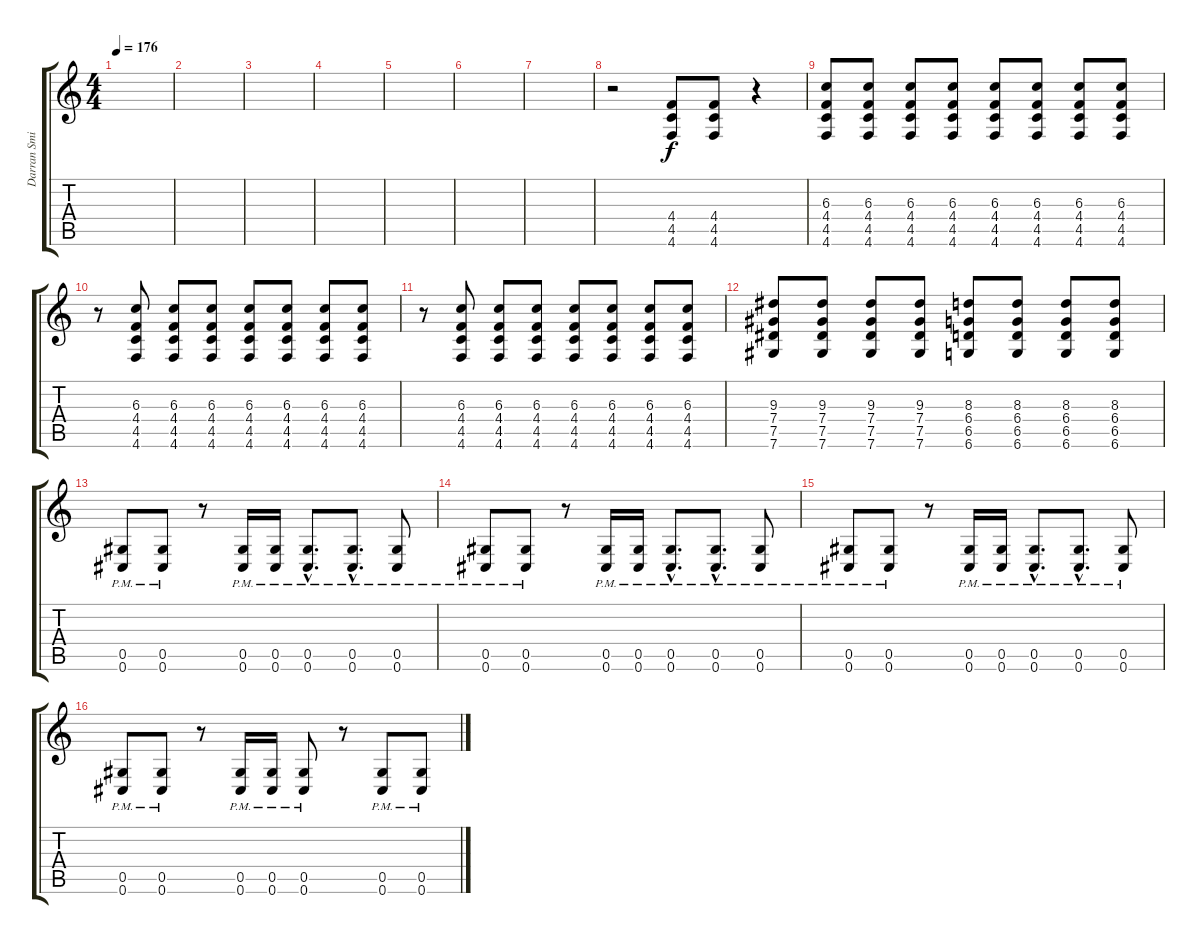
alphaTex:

\track ("Darran Smith (guitar)" "Darran Smi") {instrument distortionguitar}
\staff {score tabs}
\tuning (Eb4 Bb3 Gb3 Db3 Ab2 Db2) {hide}
\ts (4 4)
\tempo 176
\clef g2
\ks c
|
|
|
|
|
|
|
r.2 (4.4 4.5 4.6).8 (4.4 4.5 4.6).8 r.4 |
(6.3 4.4 4.5 4.6).8 (6.3 4.4 4.5 4.6).8 (6.3 4.4 4.5 4.6).8 (6.3 4.4 4.5 4.6).8 (6.3 4.4 4.5 4.6).8 (6.3 4.4 4.5 4.6).8 (6.3 4.4 4.5 4.6).8 (6.3 4.4 4.5 4.6).8 |
r.8 (6.3 4.4 4.5 4.6).8 (6.3 4.4 4.5 4.6).8 (6.3 4.4 4.5 4.6).8 (6.3 4.4 4.5 4.6).8 (6.3 4.4 4.5 4.6).8 (6.3 4.4 4.5 4.6).8 (6.3 4.4 4.5 4.6).8 |
r.8 (6.3 4.4 4.5 4.6).8 (6.3 4.4 4.5 4.6).8 (6.3 4.4 4.5 4.6).8 (6.3 4.4 4.5 4.6).8 (6.3 4.4 4.5 4.6).8 (6.3 4.4 4.5 4.6).8 (6.3 4.4 4.5 4.6).8 |
(9.3 7.4 7.5 7.6).8 (9.3 7.4 7.5 7.6).8 (9.3 7.4 7.5 7.6).8 (9.3 7.4 7.5 7.6).8 (8.3 6.4 6.5 6.6).8 (8.3 6.4 6.5 6.6).8 (8.3 6.4 6.5 6.6).8 (8.3 6.4 6.5 6.6).8 |
(0.5{pm} 0.6{pm}).8 (0.5{pm} 0.6{pm}).8 r.8 (0.5{pm} 0.6{pm}).16 (0.5{pm} 0.6{pm}).16 (0.5{hac pm} 0.6{hac pm}).8{d} (0.5{hac pm} 0.6{hac pm}).8{d} (0.5{pm} 0.6{pm}).8 |
(0.5{pm} 0.6{pm}).8 (0.5{pm} 0.6{pm}).8 r.8 (0.5{pm} 0.6{pm}).16 (0.5{pm} 0.6{pm}).16 (0.5{hac pm} 0.6{hac pm}).8{d} (0.5{hac pm} 0.6{hac pm}).8{d} (0.5{pm} 0.6{pm}).8 |
(0.5{pm} 0.6{pm}).8 (0.5{pm} 0.6{pm}).8 r.8 (0.5{pm} 0.6{pm}).16 (0.5{pm} 0.6{pm}).16 (0.5{hac pm} 0.6{hac pm}).8{d} (0.5{hac pm} 0.6{hac pm}).8{d} (0.5{pm} 0.6{pm}).8 |
(0.5{pm} 0.6{pm}).8 (0.5{pm} 0.6{pm}).8 r.8 (0.5{pm} 0.6{pm}).16 (0.5{pm} 0.6{pm}).16 (0.5{pm} 0.6{pm}).8 r.8 (0.5{pm} 0.6{pm}).8 (0.5{pm} 0.6{pm}).8
